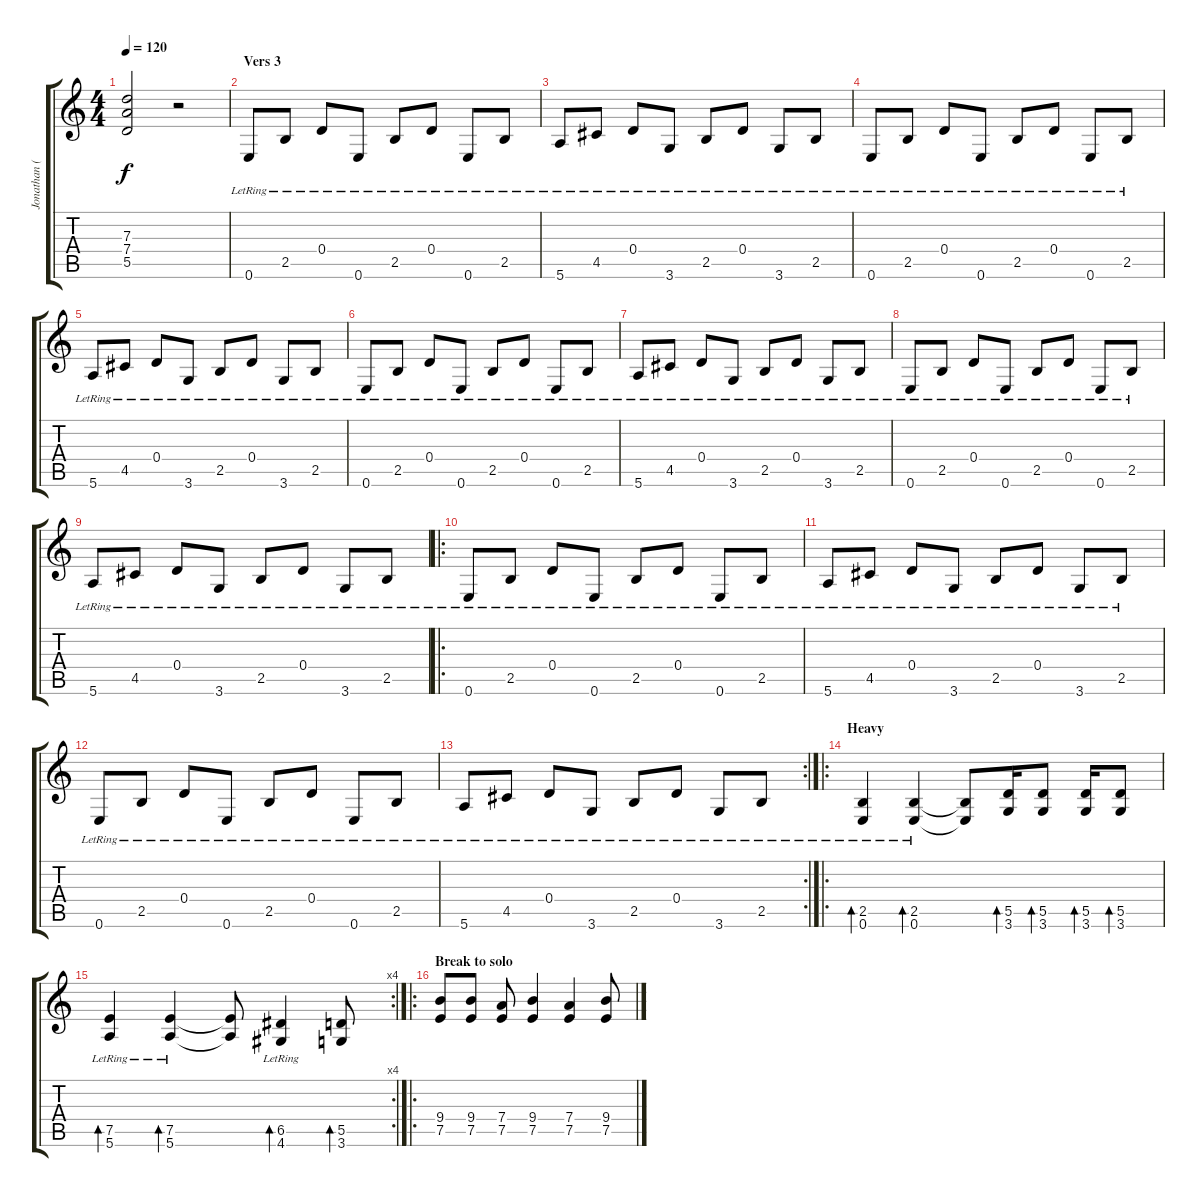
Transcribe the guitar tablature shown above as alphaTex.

\track ("Jonathan (clean)" "Jonathan (") {instrument electricguitarmuted}
\staff {score tabs}
\tuning (E4 B3 G3 D3 A2 E2) {hide}
\ts (4 4)
\tempo 120
\clef g2
\ks c
(7.3{t} 7.4{t} 5.5{t}).2{dy f} r.2 |
\section ("" "Vers 3")
0.6{lr}.8 2.5{lr}.8 0.4{lr}.8 0.6{lr}.8 2.5{lr}.8 0.4{lr}.8 0.6{lr}.8 2.5{lr}.8 |
5.6{lr}.8 4.5{lr}.8 0.4{lr}.8 3.6{lr}.8 2.5{lr}.8 0.4{lr}.8 3.6{lr}.8 2.5{lr}.8 |
0.6{lr}.8 2.5{lr}.8 0.4{lr}.8 0.6{lr}.8 2.5{lr}.8 0.4{lr}.8 0.6{lr}.8 2.5{lr}.8 |
5.6{lr}.8 4.5{lr}.8 0.4{lr}.8 3.6{lr}.8 2.5{lr}.8 0.4{lr}.8 3.6{lr}.8 2.5{lr}.8 |
0.6{lr}.8 2.5{lr}.8 0.4{lr}.8 0.6{lr}.8 2.5{lr}.8 0.4{lr}.8 0.6{lr}.8 2.5{lr}.8 |
5.6{lr}.8 4.5{lr}.8 0.4{lr}.8 3.6{lr}.8 2.5{lr}.8 0.4{lr}.8 3.6{lr}.8 2.5{lr}.8 |
0.6{lr}.8 2.5{lr}.8 0.4{lr}.8 0.6{lr}.8 2.5{lr}.8 0.4{lr}.8 0.6{lr}.8 2.5{lr}.8 |
5.6{lr}.8 4.5{lr}.8 0.4{lr}.8 3.6{lr}.8 2.5{lr}.8 0.4{lr}.8 3.6{lr}.8 2.5{lr}.8 |
\ro
0.6{lr}.8 2.5{lr}.8 0.4{lr}.8 0.6{lr}.8 2.5{lr}.8 0.4{lr}.8 0.6{lr}.8 2.5{lr}.8 |
5.6{lr}.8 4.5{lr}.8 0.4{lr}.8 3.6{lr}.8 2.5{lr}.8 0.4{lr}.8 3.6{lr}.8 2.5{lr}.8 |
0.6{lr}.8 2.5{lr}.8 0.4{lr}.8 0.6{lr}.8 2.5{lr}.8 0.4{lr}.8 0.6{lr}.8 2.5{lr}.8 |
\rc 2
5.6{lr}.8 4.5{lr}.8 0.4{lr}.8 3.6{lr}.8 2.5{lr}.8 0.4{lr}.8 3.6{lr}.8 2.5{lr}.8 |
\ro
\section ("" "Heavy")
(2.5{lr} 0.6{lr}).4{bd 60} (2.5{lr} 0.6{lr}).4{bd 60} (2.5{t} 0.6{t}).8 (5.5 3.6).16{bd 60} (5.5 3.6).8{bd 60} (5.5 3.6).16{bd 60} (5.5 3.6).8{bd 60} |
\rc 4
(7.5{lr} 5.6{lr}).4{bd 60} (7.5{lr} 5.6{lr}).4{bd 60} (7.5{t} 5.6{t}).8 (6.5{lr} 4.6{lr}).4{bd 60} (5.5 3.6).8{bd 60} |
\ro
\section ("" "Break to solo")
(9.4 7.5).8 (9.4 7.5).8 (7.4 7.5).8 (9.4 7.5).4 (7.4 7.5).4 (9.4 7.5).8
